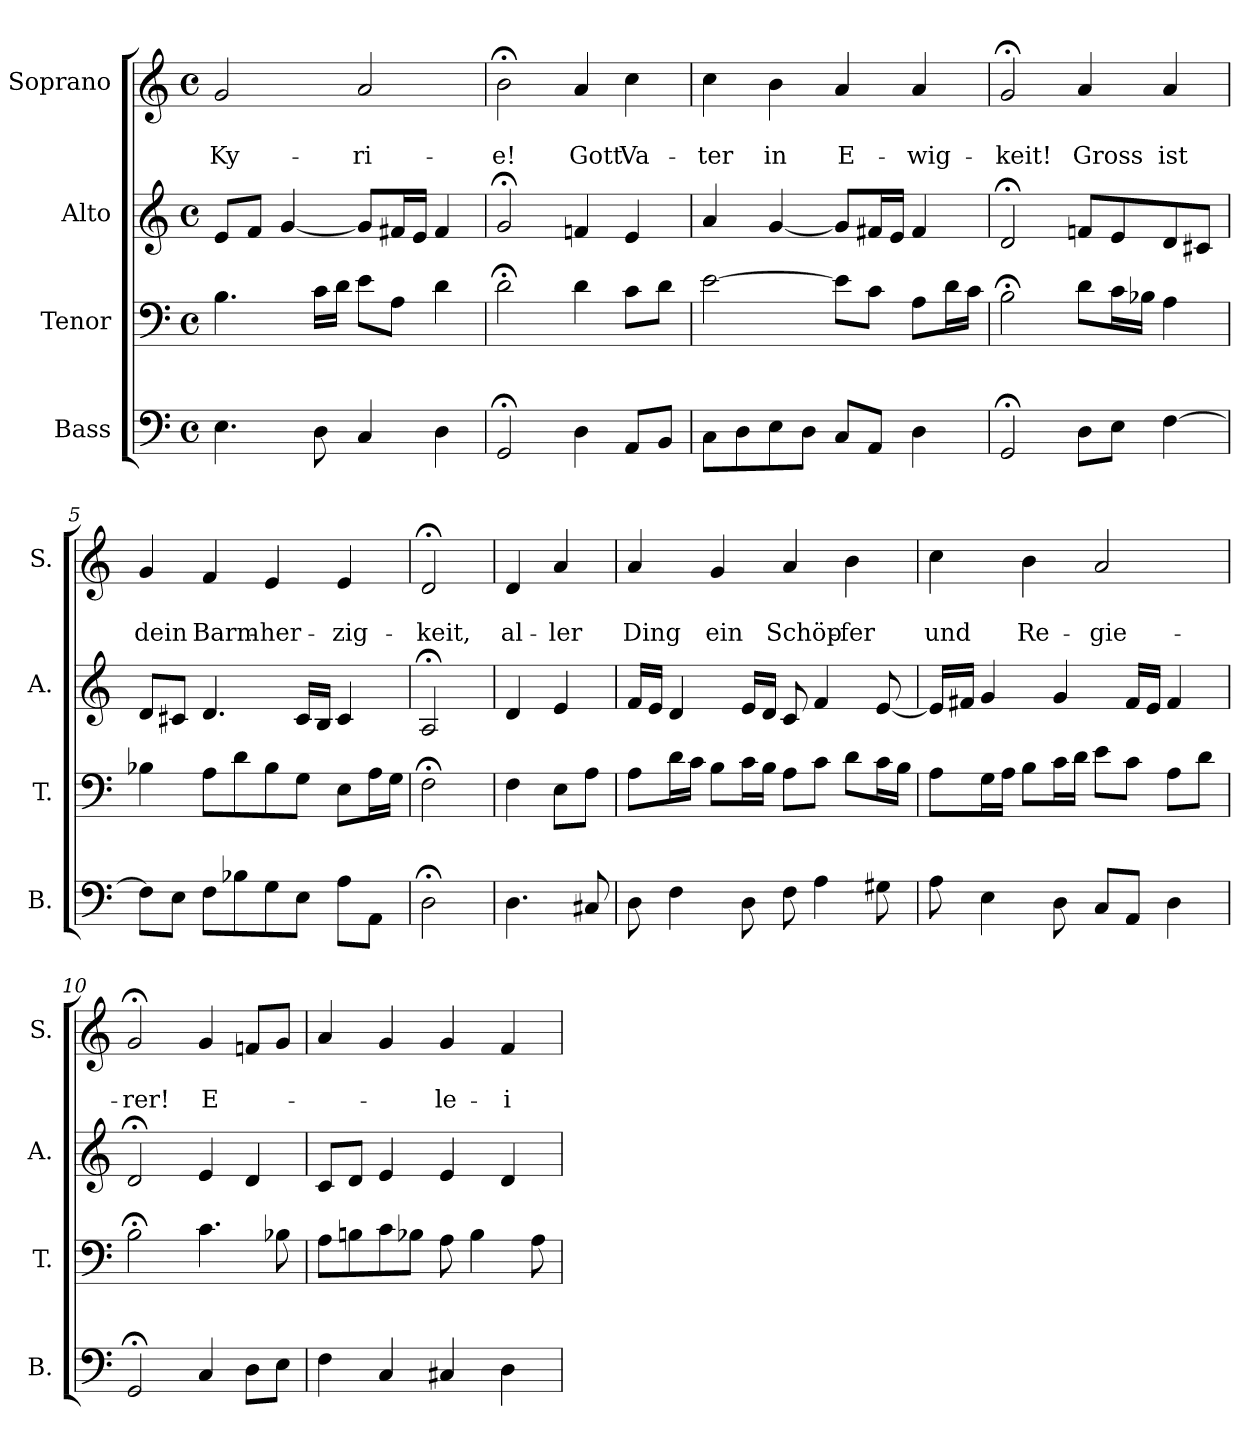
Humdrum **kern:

**kern	**kern	**kern	**kern	**text	**text
*part4	*part3	*part2	*part1	*part1	*part1
*staff4	*staff3	*staff2	*staff1	*staff1	*staff1
*I"Bass	*I"Tenor	*I"Alto	*I"Soprano	*	*
*I'B.	*I'T.	*I'A.	*I'S.	*	*
*clefF4	*clefF4	*clefG2	*clefG2	*	*
*k[]	*k[]	*k[]	*k[]	*	*
*	*	*	*C:	*	*
*M4/4	*M4/4	*M4/4	*M4/4	*	*
*met(c)	*met(c)	*met(c)	*met(c)	*	*
=1	=1	=1	=1	=1	=1
4.E\	4.B\	8e/L	2g/	.	Ky-
.	.	8f/J	.	.	.
.	.	[4g/	.	.	.
8D\	16c\LL	.	.	.	.
.	16d\JJ	.	.	.	.
4C/	8e\L	8g/L]	2a/	.	-ri-
.	8A\J	16f#X/L	.	.	.
.	.	16e/JJ	.	.	.
4D\	4d\	4f#/	.	.	.
=2	=2	=2	=2	=2	=2
2GG;</	2d;<\	2g;</	2b;<\	.	-e!
4D\	4d\	4fn/	4a/	.	Gott
8AA/L	8c\L	4e/	4cc\	.	Va-
8BB/J	8d\J	.	.	.	.
=3	=3	=3	=3	=3	=3
8C\L	[2e\	4a/	4cc\	.	-ter
8D\	.	.	.	.	.
8E\	.	[4g/	4b\	.	in
8D\J	.	.	.	.	.
8C/L	8e\L]	8g/L]	4a/	.	E-
8AA/J	8c\J	16f#X/L	.	.	.
.	.	16e/JJ	.	.	.
4D\	8A\L	4f#/	4a/	.	-wig-
.	16d\L	.	.	.	.
.	16c\JJ	.	.	.	.
=4	=4	=4	=4	=4	=4
2GG;</	2B;<\	2d;</	2g;</	.	-keit!
8D\L	8d\L	8fn/L	4a/	.	Gross
8E\J	16c\L	8e/	.	.	.
.	16B-X\JJ	.	.	.	.
[4F\	4A\	8d/	4a/	.	ist
.	.	8c#X/J	.	.	.
=5	=5	=5	=5	=5	=5
8F\L]	4B-X\	8d/L	4g/	.	dein
8E\J	.	8c#X/J	.	.	.
8F\L	8A\L	4.d/	4f/	.	Barm-
8B-X\	8d\	.	.	.	.
8G\	8B-\	.	4e/	.	-her-
8E\J	8G\J	16c#/LL	.	.	.
.	.	16B/JJ	.	.	.
8A\L	8E\L	4c#/	4e/	.	-zig-
8AA\J	16A\L	.	.	.	.
.	16G\JJ	.	.	.	.
=6	=6	=6	=6	=6	=6
2D;<\	2F;<\	2A;</	2d;</	.	-keit,
!!LO:LB:g=z
=7	=7	=7	=7	=7	=7
4.D\	4F\	4d/	4d/	.	al-
.	8E\L	4e/	4a/	.	-ler
8C#X/	8A\J	.	.	.	.
=8	=8	=8	=8	=8	=8
8D\	8A\L	16f/LL	4a/	.	Ding
.	.	16e/JJ	.	.	.
4F\	16d\L	4d/	.	.	.
.	16c\JJ	.	.	.	.
.	8B\L	.	4g/	.	ein
8D\	16c\L	16e/LL	.	.	.
.	16B\JJ	16d/JJ	.	.	.
8F\	8A\L	8c/	4a/	.	Schöp-
4A\	8c\J	4f/	.	.	.
.	8d\L	.	4b\	.	-fer
8G#X\	16c\L	[8e/	.	.	.
.	16B\JJ	.	.	.	.
=9	=9	=9	=9	=9	=9
8A\	8A\L	16e/LL]	4cc\	.	und
.	.	16f#X/JJ	.	.	.
4E\	16G\L	4g/	.	.	.
.	16A\JJ	.	.	.	.
.	8B\L	.	4b\	.	Re-
8D\	16c\L	4g/	.	.	.
.	16d\JJ	.	.	.	.
8C/L	8e\L	.	2a/	.	-gie-
8AA/J	8c\J	16f#/LL	.	.	.
.	.	16e/JJ	.	.	.
4D\	8A\L	4f#/	.	.	.
.	8d\J	.	.	.	.
=10	=10	=10	=10	=10	=10
2GG;</	2B;<\	2d;</	2g;</	.	-rer!
4C/	4.c\	4e/	4g/	.	E-
8D\L	.	4d/	8fn/L	.	.
8E\J	8B-X\	.	8g/J	.	.
=11	=11	=11	=11	=11	=11
4F\	8A\L	8c/L	4a/	.	.
.	8Bn\	8d/J	.	.	.
4C/	8c\	4e/	4g/	.	.
.	8B-X\J	.	.	.	.
4C#X/	8A\	4e/	4g/	.	-le-
.	4B-\	.	.	.	.
4D\	.	4d/	4f/	.	-i-
.	8A\	.	.	.	.
=	=	=	=	=	=
*-	*-	*-	*-	*-	*-
